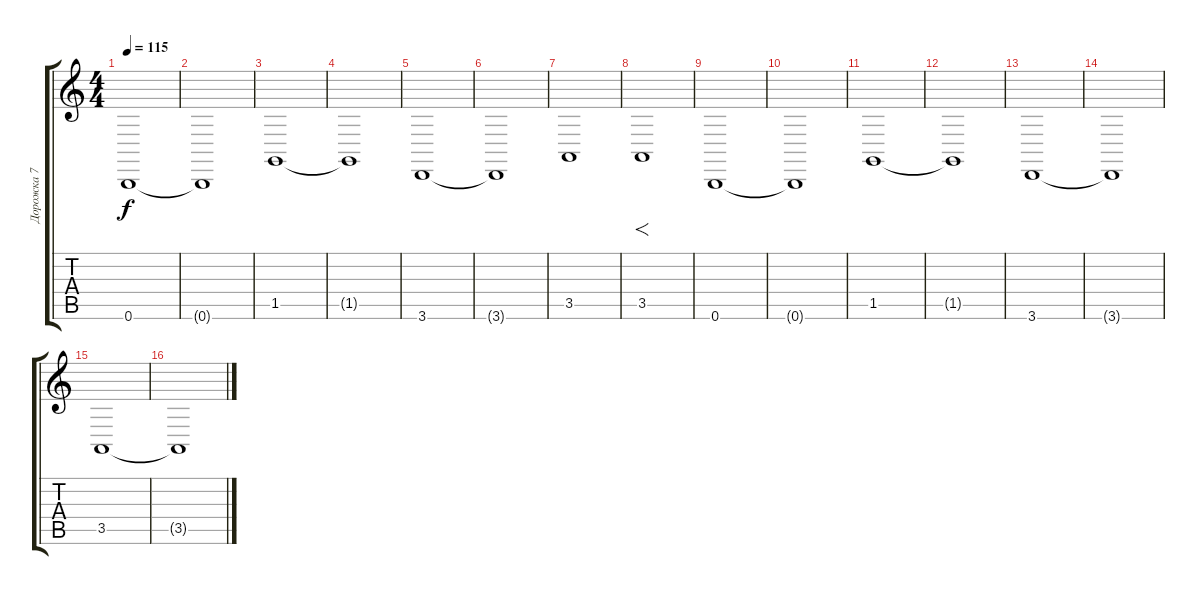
\track ("Дорожка 7" "Дорожка 7") {instrument stringensemble1}
\staff {score tabs}
\tuning (Db4 Ab3 E3 B2 Gb2 B1) {hide}
\ts (4 4)
\tempo 115
\clef g2
\ks c
0.6.1{dy f volume 10} |
0.6{t}.1 |
1.5.1 |
1.5{t}.1 |
3.6.1 |
3.6{t}.1 |
3.5.1 |
3.5.1{f} |
0.6.1 |
0.6{t}.1 |
1.5.1 |
1.5{t}.1 |
3.6.1 |
3.6{t}.1 |
3.5.1 |
3.5{t}.1
